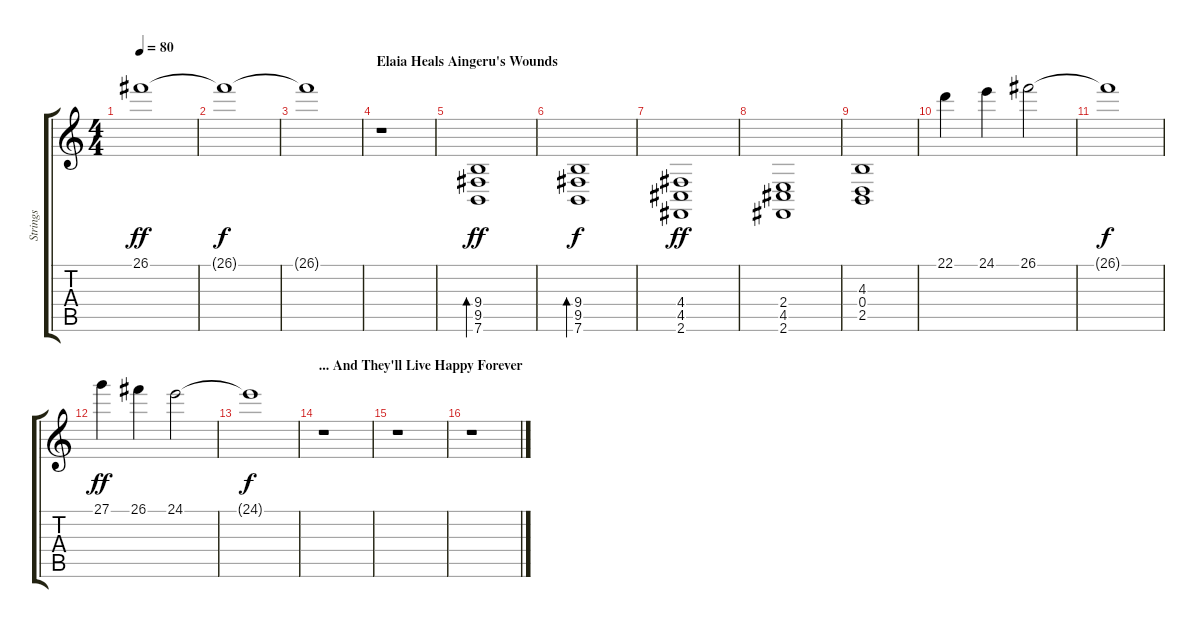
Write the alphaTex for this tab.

\track ("Strings" "Strings") {instrument stringensemble2}
\staff {score tabs}
\tuning (E4 B3 G3 D3 A2 E2) {hide}
\ts (4 4)
\tempo 80
\clef g2
\ks c
26.1.1{dy ff} |
26.1{t}.1{dy f} |
26.1{t}.1 |
\section ("" "Elaia Heals Aingeru's Wounds")
r.1 |
(9.4 9.5 7.6).1{bd 240 dy ff} |
(9.4 9.5 7.6).1{bd 240 dy f} |
(4.4 4.5 2.6).1{dy ff} |
(2.4 4.5 2.6).1 |
(4.3 0.4 2.5).1 |
22.1.4 24.1.4 26.1.2 |
26.1{t}.1{dy f} |
27.1.4{dy ff} 26.1.4 24.1.2 |
24.1{t}.1{dy f} |
\section ("" "... And They'll Live Happy Forever")
r.1 |
r.1 |
r.1
